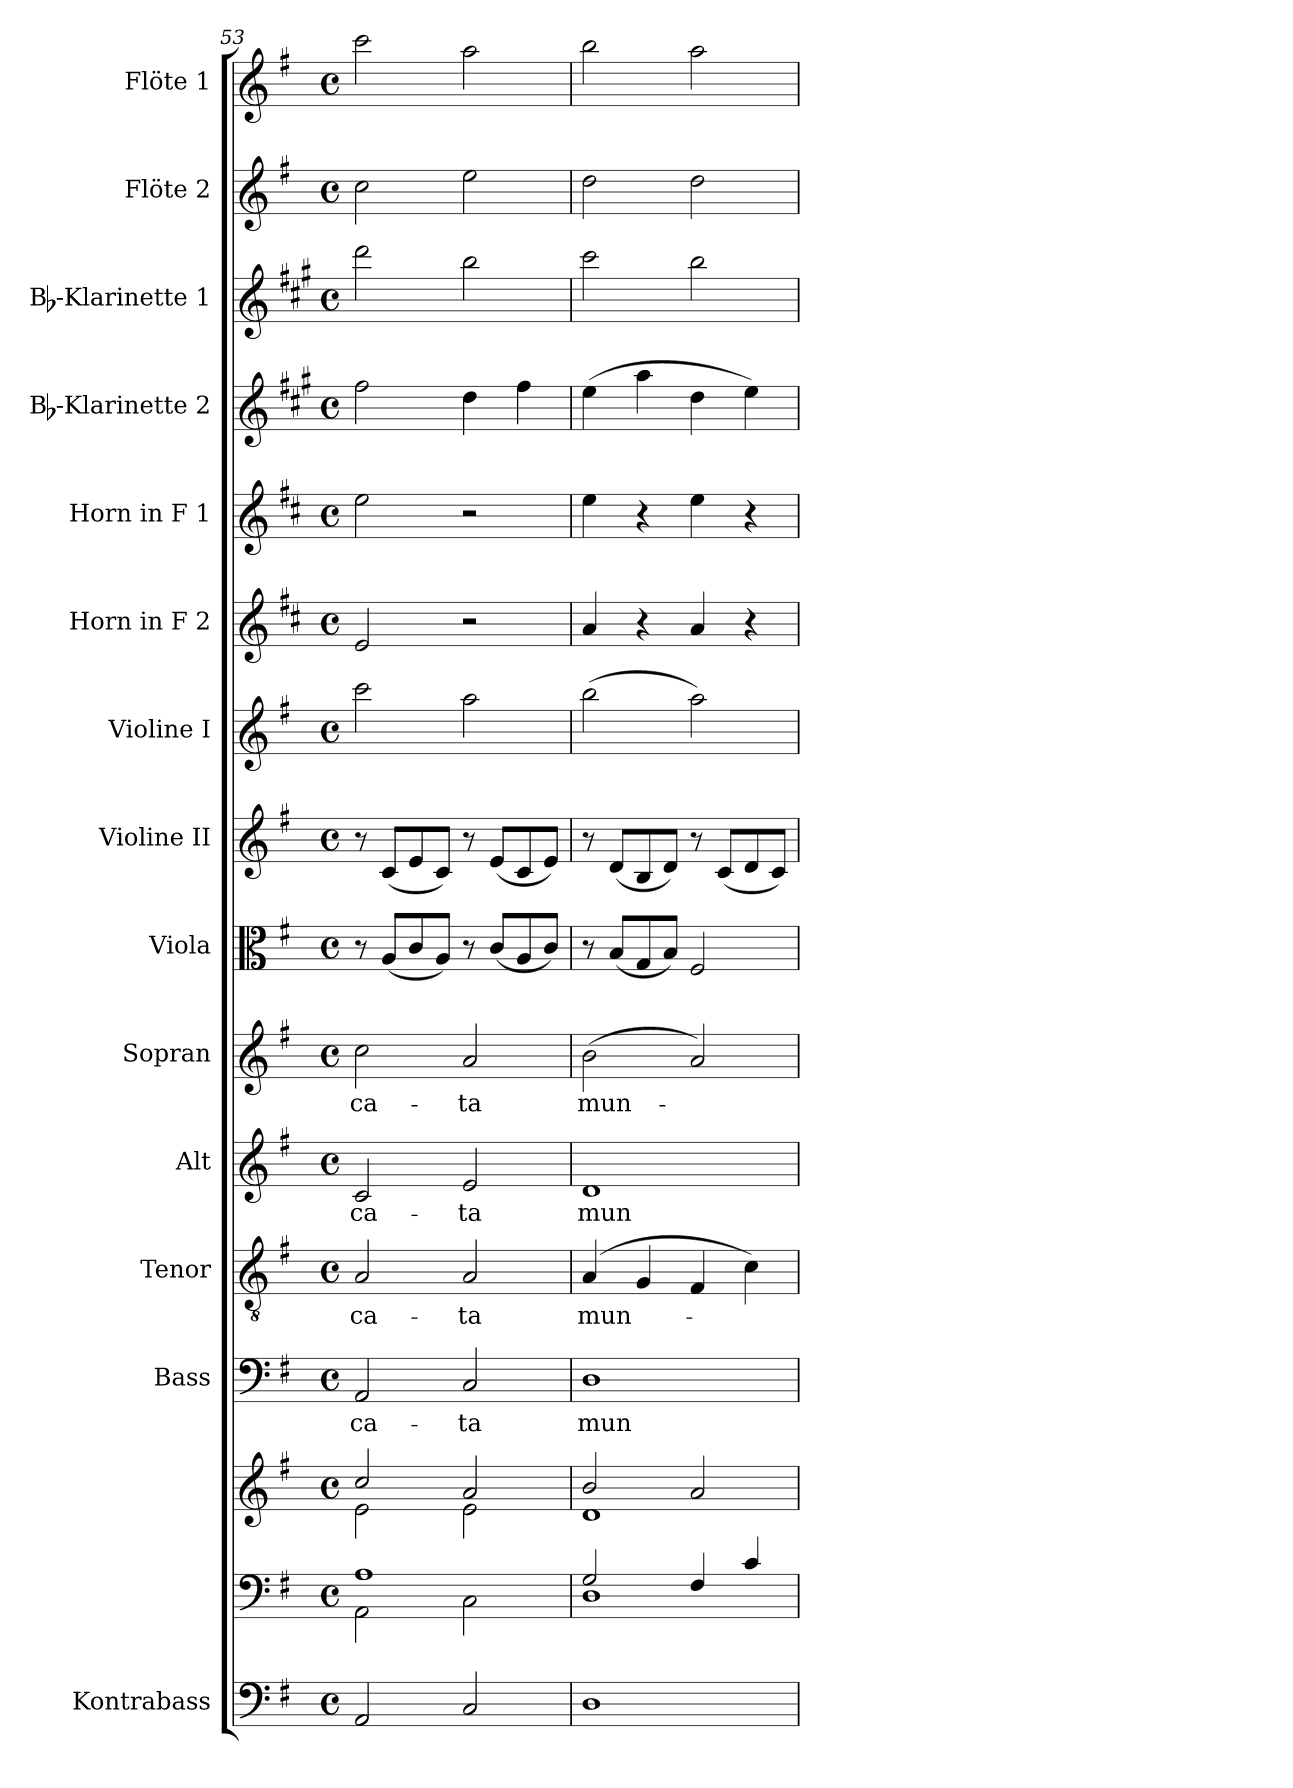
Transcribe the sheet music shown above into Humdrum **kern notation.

**kern	**kern	**kern	**kern	**text	**kern	**text	**kern	**text	**kern	**text	**kern	**kern	**kern	**kern	**kern	**kern	**kern	**kern	**kern
*part15	*part14	*part14	*part13	*part13	*part12	*part12	*part11	*part11	*part10	*part10	*part9	*part8	*part7	*part6	*part5	*part4	*part3	*part2	*part1
*staff16	*staff15	*staff14	*staff13	*staff13	*staff12	*staff12	*staff11	*staff11	*staff10	*staff10	*staff9	*staff8	*staff7	*staff6	*staff5	*staff4	*staff3	*staff2	*staff1
*I"Kontrabass	*	*	*I"Bass	*	*I"Tenor	*	*I"Alt	*	*I"Sopran	*	*I"Viola	*I"Violine II	*I"Violine I	*I"Horn in F 2	*I"Horn in F 1	*I"Bb-Klarinette 2	*I"Bb-Klarinette 1	*I"Flöte 2	*I"Flöte 1
*I'Kb.	*	*	*I'B.	*	*I'T.	*	*I'A.	*	*I'S.	*	*I'Vla.	*I'Vl. II	*I'Vl. I	*I'Horn 2	*I'Horn 1	*I'Bb Kl. 2	*I'Bb Kl. 1	*I'Fl. 2	*I'Fl. 1
*clefF4	*clefF4	*clefG2	*clefF4	*	*clefGv2	*	*clefG2	*	*clefG2	*	*clefC3	*clefG2	*clefG2	*clefG2	*clefG2	*clefG2	*clefG2	*clefG2	*clefG2
*ITrd7c12	*	*	*	*	*	*	*	*	*	*	*	*	*	*ITrd4c7	*ITrd4c7	*ITrd1c2	*ITrd1c2	*	*
*k[f#]	*k[f#]	*k[f#]	*k[f#]	*	*k[f#]	*	*k[f#]	*	*k[f#]	*	*k[f#]	*k[f#]	*k[f#]	*k[f#]	*k[f#]	*k[f#]	*k[f#]	*k[f#]	*k[f#]
*G:	*G:	*G:	*G:	*	*G:	*	*G:	*	*G:	*	*G:	*G:	*G:	*G:	*G:	*G:	*G:	*G:	*G:
*M4/4	*M4/4	*M4/4	*M4/4	*	*M4/4	*	*M4/4	*	*M4/4	*	*M4/4	*M4/4	*M4/4	*M4/4	*M4/4	*M4/4	*M4/4	*M4/4	*M4/4
*met(c)	*met(c)	*met(c)	*met(c)	*	*met(c)	*	*met(c)	*	*met(c)	*	*met(c)	*met(c)	*met(c)	*met(c)	*met(c)	*met(c)	*met(c)	*met(c)	*met(c)
=53	=53	=53	=53	=53	=53	=53	=53	=53	=53	=53	=53	=53	=53	=53	=53	=53	=53	=53	=53
*	*^	*^	*	*	*	*	*	*	*	*	*	*	*	*	*	*	*	*	*
!	!	!	!	!	!	!LO:LY:b	!	!LO:LY:b	!	!LO:LY:b	!	!LO:LY:b	!	!	!	!	!	!	!	!	!
2AAA/	1A	2AA\	2cc/	2e\	2AA/	-ca-	2A/	-ca-	2c/	-ca-	2cc\	-ca-	8r	8r	2ccc\	2A/	2a\	2ee\	2ccc\	2cc\	2ccc\
.	.	.	.	.	.	.	.	.	.	.	.	.	(<8A/L	(<8c/L	.	.	.	.	.	.	.
.	.	.	.	.	.	.	.	.	.	.	.	.	8c/	8e/	.	.	.	.	.	.	.
.	.	.	.	.	.	.	.	.	.	.	.	.	8A/J)	8c/J)	.	.	.	.	.	.	.
!	!	!	!	!	!	!LO:LY:b	!	!LO:LY:b	!	!LO:LY:b	!	!LO:LY:b	!	!	!	!	!	!	!	!	!
2CC/	.	2C\	2a/	2e\	2C/	-ta	2A/	-ta	2e/	-ta	2a/	-ta	8r	8r	2aa\	2r	2r	4cc\	2aa\	2ee\	2aa\
.	.	.	.	.	.	.	.	.	.	.	.	.	(<8c/L	(<8e/L	.	.	.	.	.	.	.
.	.	.	.	.	.	.	.	.	.	.	.	.	8A/	8c/	.	.	.	4ee\	.	.	.
.	.	.	.	.	.	.	.	.	.	.	.	.	8c/J)	8e/J)	.	.	.	.	.	.	.
=54	=54	=54	=54	=54	=54	=54	=54	=54	=54	=54	=54	=54	=54	=54	=54	=54	=54	=54	=54	=54	=54
!	!	!	!	!	!	!LO:LY:b	!	!LO:LY:b	!	!LO:LY:b	!	!LO:LY:b	!	!	!	!	!	!	!	!	!
1DD	2G/	1D	2b/	1d	1D	mun-	(4A/	mun-	1d	mun-	(>2b\	mun-	8r	8r	(>2bb\	4d/	4a\	(>4dd\	2bb\	2dd\	2bb\
.	.	.	.	.	.	.	.	.	.	.	.	.	(<8B/L	(<8d/L	.	.	.	.	.	.	.
.	.	.	.	.	.	.	4G/	.	.	.	.	.	8G/	8B/	.	4r	4r	4gg\	.	.	.
.	.	.	.	.	.	.	.	.	.	.	.	.	8B/J)	8d/J)	.	.	.	.	.	.	.
.	4F#/	.	2a/	.	.	.	4F#/	.	.	.	2a/)	.	2F#/	8r	2aa\)	4d/	4a\	4cc\	2aa\	2dd\	2aa\
.	.	.	.	.	.	.	.	.	.	.	.	.	.	(<8c/L	.	.	.	.	.	.	.
.	4c/	.	.	.	.	.	4c\)	.	.	.	.	.	.	8d/	.	4r	4r	4dd\)	.	.	.
.	.	.	.	.	.	.	.	.	.	.	.	.	.	8c/J)	.	.	.	.	.	.	.
*	*v	*v	*	*	*	*	*	*	*	*	*	*	*	*	*	*	*	*	*	*	*
*	*	*v	*v	*	*	*	*	*	*	*	*	*	*	*	*	*	*	*	*	*
=	=	=	=	=	=	=	=	=	=	=	=	=	=	=	=	=	=	=	=
*-	*-	*-	*-	*-	*-	*-	*-	*-	*-	*-	*-	*-	*-	*-	*-	*-	*-	*-	*-
